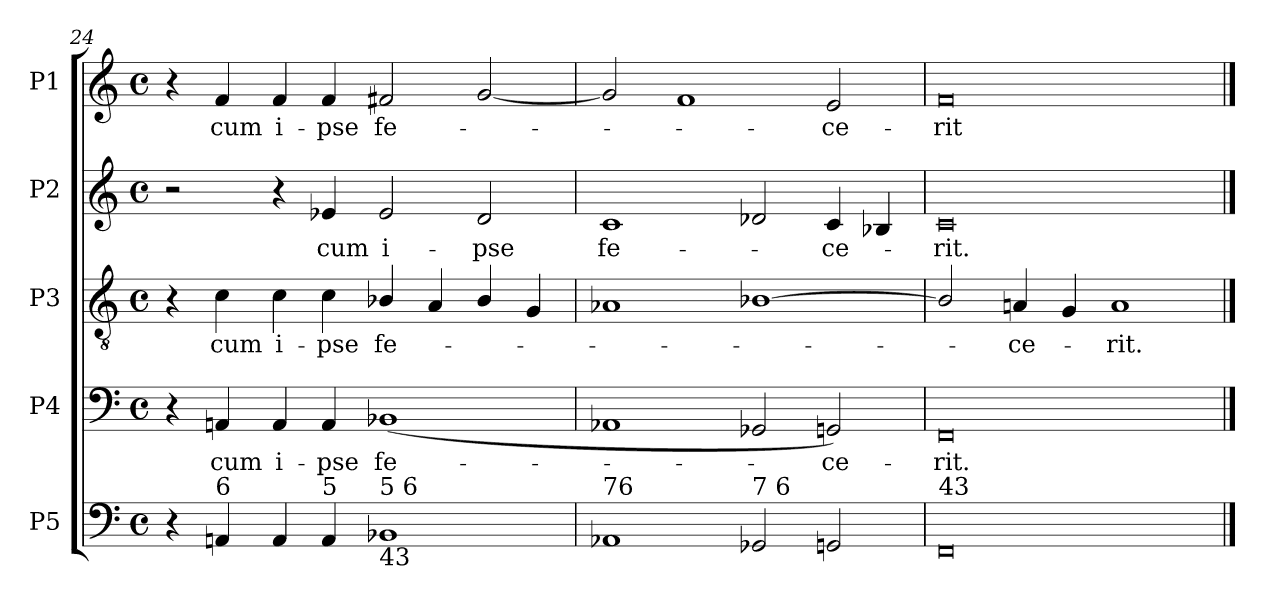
**kern	**kern	**text	**kern	**text	**kern	**text	**kern	**text
*part5	*part4	*part4	*part3	*part3	*part2	*part2	*part1	*part1
*staff5	*staff4	*staff4	*staff3	*staff3	*staff2	*staff2	*staff1	*staff1
*I"P5	*I"P4	*	*I"P3	*	*I"P2	*	*I"P1	*
!!LO:LB:g=z
*clefF4	*clefF4	*	*clefGv2	*	*clefG2	*	*clefG2	*
*	*	*	*ITrd7c12	*	*	*	*	*
*k[]	*k[]	*	*k[]	*	*k[]	*	*k[]	*
*C:	*C:	*	*C:	*	*C:	*	*C:	*
*M4/4	*M4/4	*	*M4/4	*	*M4/4	*	*M4/4	*
*met(c)	*met(c)	*	*met(c)	*	*met(c)	*	*met(c)	*
=24	=24	=24	=24	=24	=24	=24	=24	=24
4r	4r	.	4r	.	2r	.	4r	.
!	!	!LO:LY:b:color=#000000	!	!	!	!	!	!
!	!	!	!	!LO:LY:b:color=#000000	!	!	!	!
!LO:TX:a:t=6	!	!	!	!	!	!	!	!
!	!	!	!	!	!	!	!	!LO:LY:b:color=#000000
4AAni/	4AAni/	cum	4Ci\	cum	.	.	4fi/	cum
!	!	!LO:LY:b:color=#000000	!	!	!	!	!	!
!	!	!	!	!LO:LY:b:color=#000000	!	!	!	!
!	!	!	!	!	!	!	!	!LO:LY:b:color=#000000
4AAi/	4AAi/	i-	4Ci\	i-	4r	.	4fi/	i-
!	!	!LO:LY:b:color=#000000	!	!	!	!	!	!
!	!	!	!	!LO:LY:b:color=#000000	!	!	!	!
!	!	!	!	!	!	!LO:LY:b:color=#000000	!	!
!LO:TX:a:t=5	!	!	!	!	!	!	!	!
!	!	!	!	!	!	!	!	!LO:LY:b:color=#000000
4AAi/	4AAi/	-pse	4Ci\	-pse	4e-Xi/	cum	4fi/	-pse
!	!	!LO:LY:b:color=#000000	!	!	!	!	!	!
!	!	!	!	!LO:LY:b:color=#000000	!	!	!	!
!	!	!	!	!	!	!LO:LY:b:color=#000000	!	!
!LO:TX:a:t=5   6	!	!	!	!	!	!	!	!
!LO:TX:b:t=43	!	!	!	!	!	!	!	!
!	!	!	!	!	!	!	!	!LO:LY:b:color=#000000
1BB-Xi	(1BB-Xi	fe-	4BB-Xi/	fe-	2e-i/	i-	2f#Xi/	fe-
.	.	.	4AAi/	.	.	.	.	.
!	!	!	!	!	!	!LO:LY:b:color=#000000	!	!
.	.	.	4BB-i/	.	2di/	-pse	[2gi/	.
.	.	.	4GGi/	.	.	.	.	.
=25	=25	=25	=25	=25	=25	=25	=25	=25
!LO:TX:a:t=76	!	!	!	!	!	!	!	!
!	!	!	!	!	!	!LO:LY:b:color=#000000	!	!
1AA-Xi	1AA-Xi	.	1AA-Xi	.	1ci	fe-	2gi/]	.
.	.	.	.	.	.	.	1fi	.
!LO:TX:a:t=7            6	!	!	!	!	!	!	!	!
2GG-Xi/	2GG-Xi/	.	[1BB-Xi	.	2d-Xi/	.	.	.
!	!	!LO:LY:b:color=#000000	!	!	!	!	!	!
!	!	!	!	!	!	!LO:LY:b:color=#000000	!	!
!	!	!	!	!	!	!	!	!LO:LY:b:color=#000000
2GGni/	2GGni/)	-ce-	.	.	4ci/	-ce-	2ei/	-ce-
.	.	.	.	.	4B-Xi/	.	.	.
=26	=26	=26	=26	=26	=26	=26	=26	=26
!	!	!LO:LY:b:color=#000000	!	!	!	!	!	!
!	!	!	!	!	!	!LO:LY:b:color=#000000	!	!
!LO:TX:a:t=43	!	!	!	!	!	!	!	!
!	!	!	!	!	!	!	!	!LO:LY:b:color=#000000
0FFi	0FFi	-rit.	2BB-i/]	.	0ci	-rit.	0fi	-rit
!	!	!	!	!LO:LY:b:color=#000000	!	!	!	!
.	.	.	4AAni/	-ce-	.	.	.	.
.	.	.	4GGi/	.	.	.	.	.
!	!	!	!	!LO:LY:b:color=#000000	!	!	!	!
.	.	.	1AAi	-rit.	.	.	.	.
==	==	==	==	==	==	==	==	==
*-	*-	*-	*-	*-	*-	*-	*-	*-
